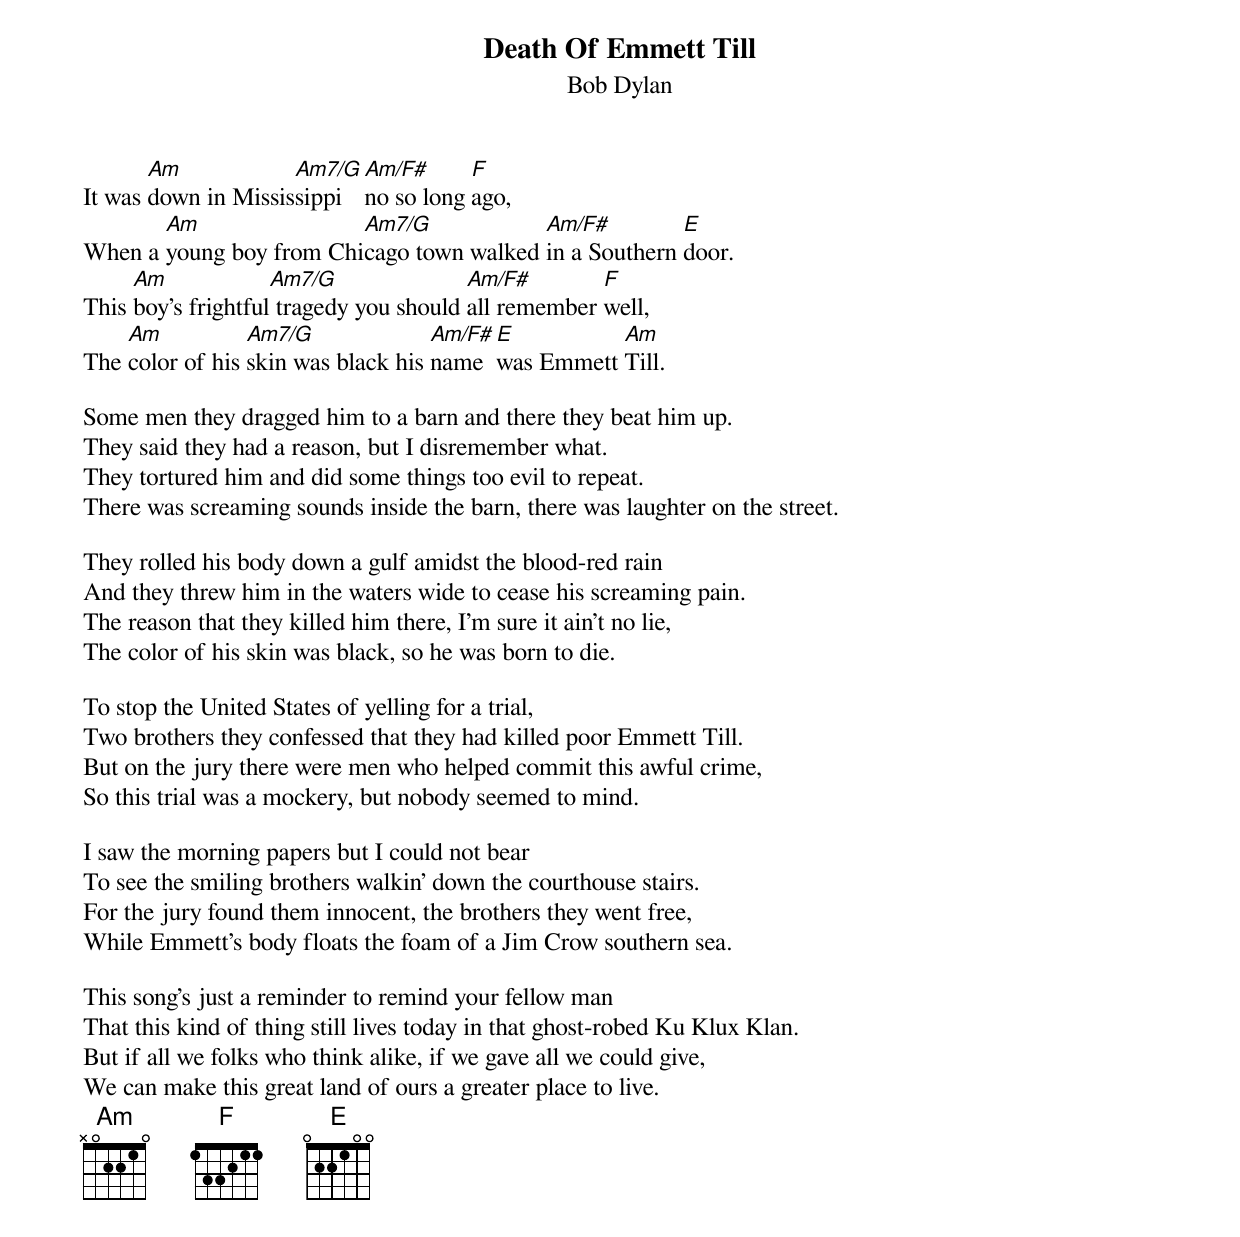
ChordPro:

{t:Death Of Emmett Till}
{st:Bob Dylan}
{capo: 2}

It was [Am]down in Missis[Am7/G]sippi [Am/F#]no so long [F]ago,
When a [Am]young boy from Chi[Am7/G]cago town walked [Am/F#]in a Southern [E]door.
This [Am]boy's frightful[Am7/G] tragedy you should [Am/F#]all remember [F]well,
The [Am]color of his [Am7/G]skin was black his [Am/F#]name [E]was Emmett [Am]Till.

Some men they dragged him to a barn and there they beat him up.
They said they had a reason, but I disremember what.
They tortured him and did some things too evil to repeat.
There was screaming sounds inside the barn, there was laughter on the street.

They rolled his body down a gulf amidst the blood-red rain
And they threw him in the waters wide to cease his screaming pain.
The reason that they killed him there, I'm sure it ain't no lie,
The color of his skin was black, so he was born to die.

To stop the United States of yelling for a trial,
Two brothers they confessed that they had killed poor Emmett Till.
But on the jury there were men who helped commit this awful crime,
So this trial was a mockery, but nobody seemed to mind.

I saw the morning papers but I could not bear
To see the smiling brothers walkin' down the courthouse stairs.
For the jury found them innocent, the brothers they went free,
While Emmett's body floats the foam of a Jim Crow southern sea.

This song's just a reminder to remind your fellow man
That this kind of thing still lives today in that ghost-robed Ku Klux Klan.
But if all we folks who think alike, if we gave all we could give,
We can make this great land of ours a greater place to live.
